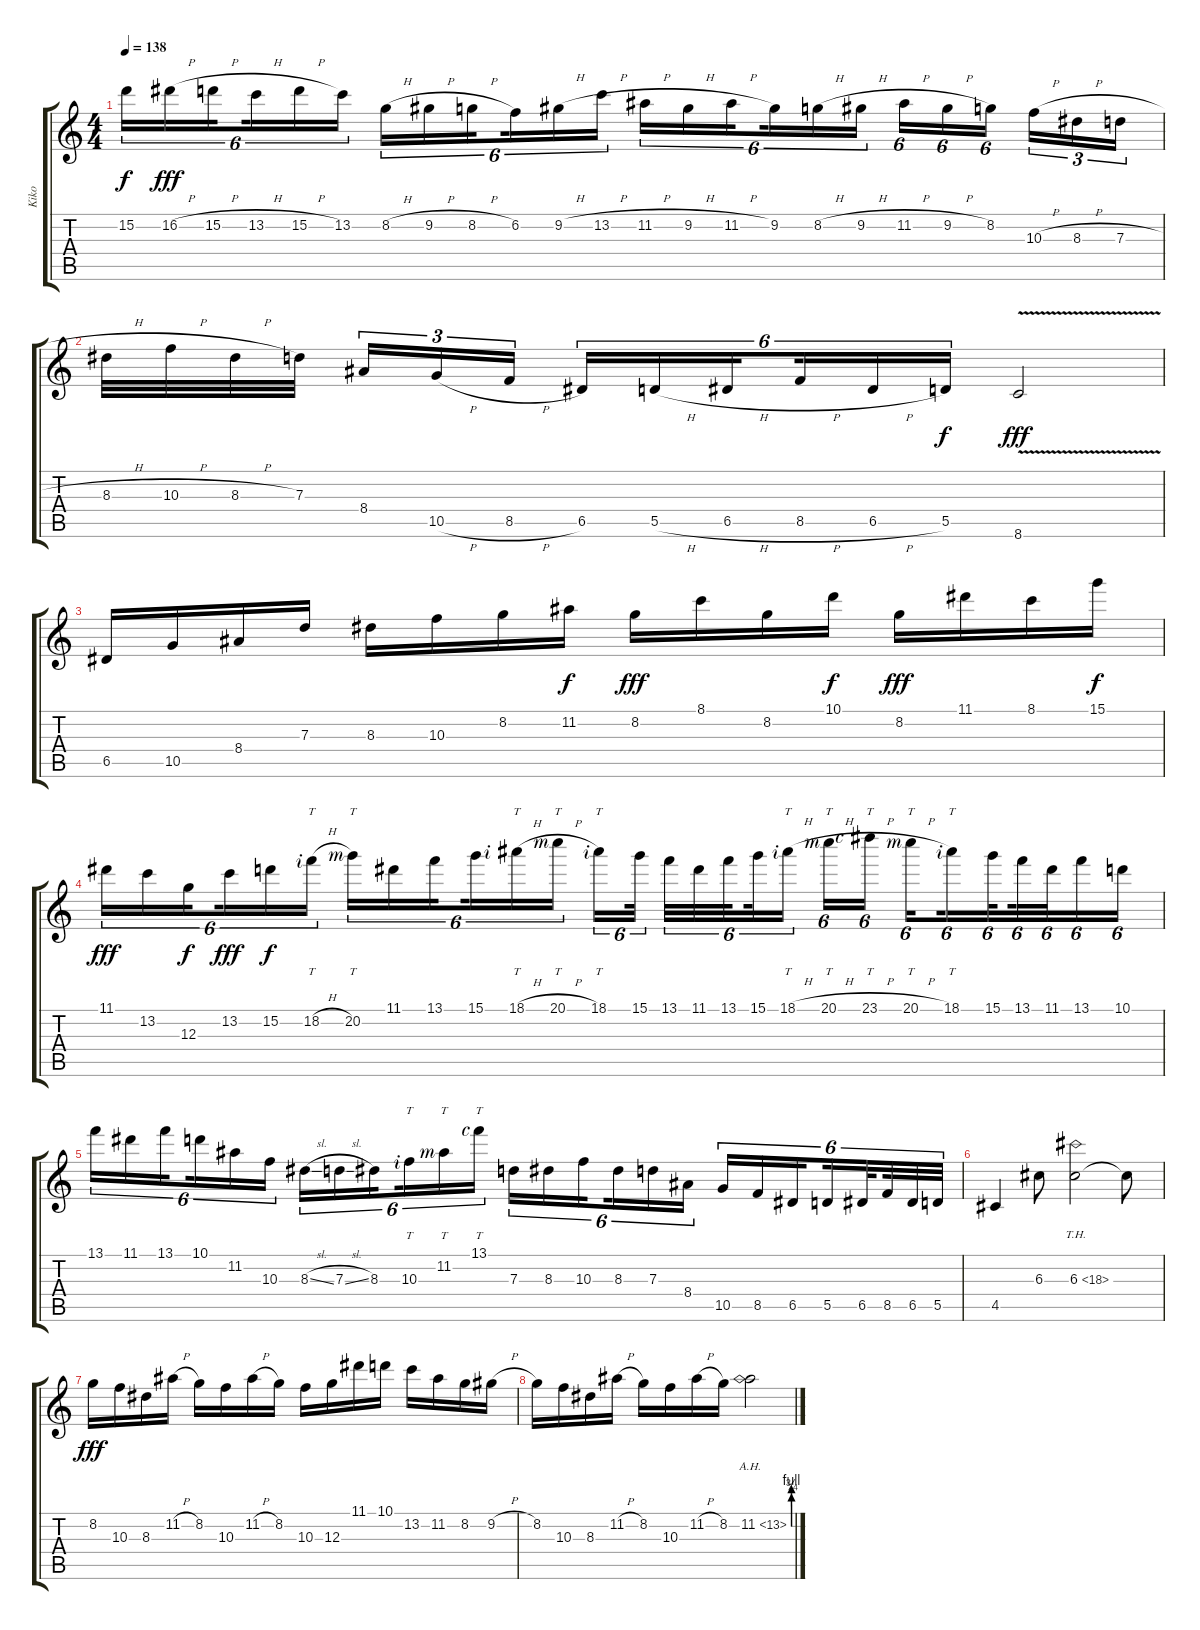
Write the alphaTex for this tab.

\track ("Kiko" "Kiko") {instrument distortionguitar}
\staff {score tabs}
\tuning (E4 B3 G3 D3 A2 E2) {hide}
\ts (4 4)
\tempo 138
\clef g2
\ks c
15.2{t}.16{tu (6 4) dy f} 16.2{h}.16{tu (6 4) dy fff} 15.2{h}.16{tu (6 4) beam splitsecondary} 13.2{h}.16{tu (6 4)} 15.2{h}.16{tu (6 4)} 13.2.16{tu (6 4)} 8.2{h}.16{tu (6 4)} 9.2{h}.16{tu (6 4)} 8.2{h}.16{tu (6 4) beam splitsecondary} 6.2.16{tu (6 4)} 9.2{h}.16{tu (6 4)} 13.2{h}.16{tu (6 4)} 11.2{h}.16{tu (6 4)} 9.2{h}.16{tu (6 4)} 11.2{h}.16{tu (6 4) beam splitsecondary} 9.2.16{tu (6 4)} 8.2{h}.16{tu (6 4)} 9.2{h}.16{tu (6 4)} 11.2{h}.16{tu (6 4)} 9.2{h}.16{tu (6 4)} 8.2.16{tu (6 4) beam splitsecondary} 10.3{h}.16{tu (3 2)} 8.3{h}.16{tu (3 2)} 7.3{h}.16{tu (3 2)} |
8.3{h}.32 10.3{h}.32 8.3{h}.32 7.3.32{beam splitsecondary} 8.4.16{tu (3 2)} 10.5{h}.16{tu (3 2)} 8.5{h}.16{tu (3 2)} 6.5.16{tu (6 4)} 5.5{h}.16{tu (6 4)} 6.5{h}.16{tu (6 4) beam splitsecondary} 8.5{h}.16{tu (6 4)} 6.5{h}.16{tu (6 4)} 5.5.16{tu (6 4) dy f} 8.6{v}.2{dy fff} |
6.5.16 10.5.16 8.4.16 7.3.16 8.3.16 10.3.16 8.2.16 11.2.16{dy f} 8.2.16{dy fff} 8.1.16 8.2.16 10.1.16{dy f} 8.2.16{dy fff} 11.1.16 8.1.16 15.1.16{dy f} |
11.1.16{tu (6 4) dy fff} 13.2.16{tu (6 4)} 12.3.16{tu (6 4) dy f beam splitsecondary} 13.2.16{tu (6 4) dy fff} 15.2.16{tu (6 4) dy f} 18.2{h rf 2}.16{tt tu (6 4)} 20.2{rf 3}.16{tt tu (6 4)} 11.1.16{tu (6 4)} 13.1.16{tu (6 4) beam splitsecondary} 15.1.16{tu (6 4)} 18.1{h rf 2}.16{tt tu (6 4)} 20.1{h rf 3}.16{tt tu (6 4)} 18.1{rf 2}.16{tt tu (6 4)} 15.1.32{tu (6 4) beam splitsecondary} 13.1.32{tu (6 4)} 11.1.32{tu (6 4)} 13.1.32{tu (6 4) beam splitsecondary} 15.1.32{tu (6 4)} 18.1{h rf 2}.16{tt tu (6 4) beam splitsecondary} 20.1{h rf 3}.16{tt tu (6 4)} 23.1{h rf 5}.16{tt tu (6 4)} 20.1{h rf 3}.16{tt tu (6 4) beam splitsecondary} 18.1{rf 2}.16{tt tu (6 4)} 15.1.32{tu (6 4) beam splitsecondary} 13.1.32{tu (6 4)} 11.1.32{tu (6 4)} 13.1.16{tu (6 4)} 10.1.16{tu (6 4)} |
13.1.16{tu (6 4)} 11.1.16{tu (6 4)} 13.1.16{tu (6 4) beam splitsecondary} 10.1.16{tu (6 4)} 11.2.16{tu (6 4)} 10.3.16{tu (6 4)} 8.3{sl}.16{tu (6 4)} 7.3{sl}.16{tu (6 4)} 8.3.16{tu (6 4) beam splitsecondary} 10.3{rf 2}.16{tt tu (6 4)} 11.2{rf 3}.16{tt tu (6 4)} 13.1{rf 5}.16{tt tu (6 4)} 7.3.16{tu (6 4)} 8.3.16{tu (6 4)} 10.3.16{tu (6 4) beam splitsecondary} 8.3.16{tu (6 4)} 7.3.16{tu (6 4)} 8.4.16{tu (6 4)} 10.5.16{tu (6 4)} 8.5.16{tu (6 4)} 6.5.16{tu (6 4) beam splitsecondary} 5.5.16{tu (6 4)} 6.5.32{tu (6 4) beam splitsecondary} 8.5.32{tu (6 4)} 6.5.32{tu (6 4)} 5.5.32{tu (6 4)} |
4.5.4 6.3.8 6.3{th 12}.2 6.3{t}.8 |
8.2.16{dy fff} 10.3.16 8.3.16 11.2{h}.16 8.2.16 10.3.16 11.2{h}.16 8.2.16 10.3.16 12.3.16 11.1.16 10.1.16 13.2.16 11.2.16 8.2.16 9.2{h}.16 |
8.2.16 10.3.16 8.3.16 11.2{h}.16 8.2.16 10.3.16 11.2{h}.16 8.2.16 11.2{be (custom 0 0 30 3 40 4 60 4) ah 2}.2
